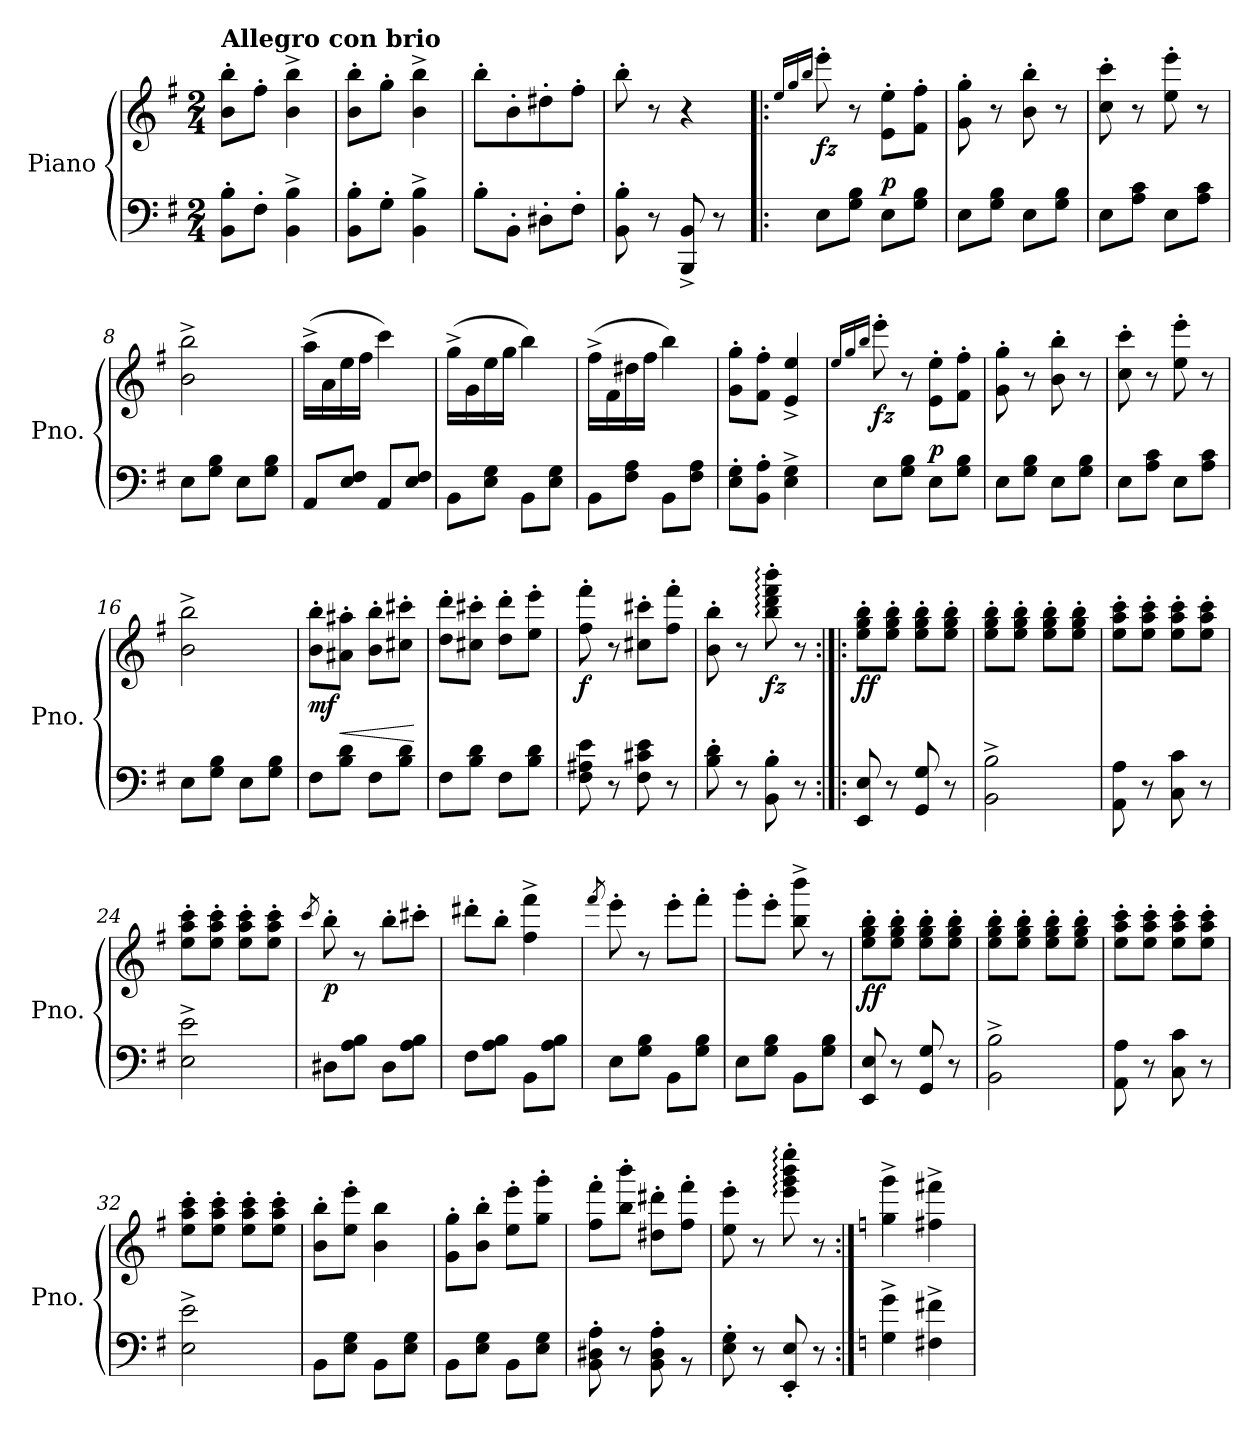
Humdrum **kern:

**kern	**kern	**dynam
*part1	*part1	*part1
*staff2	*staff1	*staff1/2
*I"Piano	*	*
*I'Pno.	*	*
*clefF4	*clefG2	*
*k[f#]	*k[f#]	*
*M2/4	*M2/4	*
=1	=1	=1
!	!LO:TX:a:B:t=Allegro con brio	!
8BB\' 8B\'L	8b\' 8bb\'L	.
8F#'\J	8ff#'\J	.
4BB\^ 4B\^	4b\^ 4bb\^	.
=2	=2	=2
8BB\' 8B\'L	8b\' 8bb\'L	.
8G'\J	8gg'\J	.
4BB\^ 4B\^	4b\^ 4bb\^	.
=3	=3	=3
8B'\L	8bb'\L	.
8BB'\J	8b'\	.
8D#X'\L	8dd#X'\	.
8F#'\J	8ff#'\J	.
=4	=4	=4
8BB\' 8B\'	8bb'\	.
8r	8r	.
8BBB/^ 8BB/^	4r	.
8r	.	.
=5!|:	=5!|:	=5!|:
.	16qee/LL	.
.	16qgg/	.
.	16qbb/JJ	.
!	!	!LO:DY:b
8E\L	8eee'\	fz
8G\ 8B\J	8r	.
!	!	!LO:DY:a=2
8E\L	8e\' 8ee\'L	p
8G\ 8B\J	8f#\' 8ff#\'J	.
=6	=6	=6
8E\L	8g\' 8gg\'	.
8G\ 8B\J	8r	.
8E\L	8b\' 8bb\'	.
8G\ 8B\J	8r	.
=7	=7	=7
8E\L	8cc\' 8ccc\'	.
8A\ 8c\J	8r	.
8E\L	8ee\' 8eee\'	.
8A\ 8c\J	8r	.
=8	=8	=8
8E\L	2b\^ 2bb\^	.
8G\ 8B\J	.	.
8E\L	.	.
8G\ 8B\J	.	.
!!LO:LB:g=z
=9	=9	=9
8AA/L	(>16aa^\LL	.
.	16a\	.
8E/ 8F#/J	16ee\	.
.	16ff#\JJ	.
8AA/L	4ccc\)	.
8E/ 8F#/J	.	.
=10	=10	=10
8BB\L	(>16gg^\LL	.
.	16g\	.
8E\ 8G\J	16ee\	.
.	16gg\JJ	.
8BB\L	4bb\)	.
8E\ 8G\J	.	.
=11	=11	=11
8BB\L	(>16ff#^\LL	.
.	16f#\	.
8F#\ 8A\J	16dd#X\	.
.	16ff#\JJ	.
8BB\L	4bb\)	.
8F#\ 8A\J	.	.
=12	=12	=12
8E\' 8G\'L	8g\' 8gg\'L	.
8BB\' 8A\'J	8f#\' 8ff#\'J	.
4E\^ 4G\^	4e/^ 4ee/^	.
=13	=13	=13
.	16qee/LL	.
.	16qgg/	.
.	16qbb/JJ	.
!	!	!LO:DY:b
8E\L	8eee'\	fz
8G\ 8B\J	8r	.
!	!	!LO:DY:a=2
8E\L	8e\' 8ee\'L	p
8G\ 8B\J	8f#\' 8ff#\'J	.
=14	=14	=14
8E\L	8g\' 8gg\'	.
8G\ 8B\J	8r	.
8E\L	8b\' 8bb\'	.
8G\ 8B\J	8r	.
=15	=15	=15
8E\L	8cc\' 8ccc\'	.
8A\ 8c\J	8r	.
8E\L	8ee\' 8eee\'	.
8A\ 8c\J	8r	.
=16	=16	=16
8E\L	2b\^ 2bb\^	.
8G\ 8B\J	.	.
8E\L	.	.
8G\ 8B\J	.	.
!!LO:LB:g=z
=17	=17	=17
!	!	!LO:DY:b
8F#\L	8b\' 8bb\'L	mf
!	!	!LO:HP:b
8B\ 8d\J	8a#X\' 8aa#X\'J	<
8F#\L	8b\' 8bb\'L	.
8B\ 8d\J	8cc#X\' 8ccc#X\'J	.
.	.	[
=18	=18	=18
8F#\L	8dd\' 8ddd\'L	.
8B\ 8d\J	8cc#X\' 8ccc#X\'J	.
8F#\L	8dd\' 8ddd\'L	.
8B\ 8d\J	8ee\' 8eee\'J	.
=19	=19	=19
!	!	!LO:DY:b
8F#\ 8A#X\ 8e\	8ff#\' 8fff#\'	f
8r	8r	.
8F#\ 8c#X\ 8e\	8cc#X\' 8ccc#X\'L	.
8r	8ff#\' 8fff#\'J	.
=20	=20	=20
8B\' 8d\'	8b\' 8bb\'	.
8r	8r	.
!	!	!LO:DY:b
8BB\' 8B\'	8bb\:' 8ddd\:' 8fff#\:' 8bbb\:'	fz
8r	8r	.
=21:|!|:	=21:|!|:	=21:|!|:
!	!	!LO:DY:b
8EE/ 8E/	8ee\' 8gg\' 8bb\'L	ff
8r	8ee\' 8gg\' 8bb\'J	.
8GG/ 8G/	8ee\' 8gg\' 8bb\'L	.
8r	8ee\' 8gg\' 8bb\'J	.
=22	=22	=22
2BB\^ 2B\^	8ee\' 8gg\' 8bb\'L	.
.	8ee\' 8gg\' 8bb\'J	.
.	8ee\' 8gg\' 8bb\'L	.
.	8ee\' 8gg\' 8bb\'J	.
=23	=23	=23
8AA\ 8A\	8ee\' 8aa\' 8ccc\'L	.
8r	8ee\' 8aa\' 8ccc\'J	.
8C\ 8c\	8ee\' 8aa\' 8ccc\'L	.
8r	8ee\' 8aa\' 8ccc\'J	.
=24	=24	=24
2E\^ 2e\^	8ee\' 8aa\' 8ccc\'L	.
.	8ee\' 8aa\' 8ccc\'J	.
.	8ee\' 8aa\' 8ccc\'L	.
.	8ee\' 8aa\' 8ccc\'J	.
!!LO:LB:g=z
=25	=25	=25
.	8qccc/	.
!	!	!LO:DY:b
8D#X\L	8bb'\	p
8A\ 8B\J	8r	.
8D#\L	8bb'\L	.
8A\ 8B\J	8ccc#X'\J	.
=26	=26	=26
8F#\L	8ddd#X'\L	.
8A\ 8B\J	8bb'\J	.
8BB\L	4ff#\^ 4fff#\^	.
8A\ 8B\J	.	.
=27	=27	=27
.	8qfff#/	.
8E\L	8eee'\	.
8G\ 8B\J	8r	.
8BB\L	8eee'\L	.
8G\ 8B\J	8fff#'\J	.
=28	=28	=28
8E\L	8ggg'\L	.
8G\ 8B\J	8eee'\J	.
8BB\L	8bb\^ 8bbb\^	.
8G\ 8B\J	8r	.
=29	=29	=29
!	!	!LO:DY:b
8EE/ 8E/	8ee\' 8gg\' 8bb\'L	ff
8r	8ee\' 8gg\' 8bb\'J	.
8GG/ 8G/	8ee\' 8gg\' 8bb\'L	.
8r	8ee\' 8gg\' 8bb\'J	.
=30	=30	=30
2BB\^ 2B\^	8ee\' 8gg\' 8bb\'L	.
.	8ee\' 8gg\' 8bb\'J	.
.	8ee\' 8gg\' 8bb\'L	.
.	8ee\' 8gg\' 8bb\'J	.
=31	=31	=31
8AA\ 8A\	8ee\' 8aa\' 8ccc\'L	.
8r	8ee\' 8aa\' 8ccc\'J	.
8C\ 8c\	8ee\' 8aa\' 8ccc\'L	.
8r	8ee\' 8aa\' 8ccc\'J	.
=32	=32	=32
2E\^ 2e\^	8ee\' 8aa\' 8ccc\'L	.
.	8ee\' 8aa\' 8ccc\'J	.
.	8ee\' 8aa\' 8ccc\'L	.
.	8ee\' 8aa\' 8ccc\'J	.
=33	=33	=33
8BB\L	8b\' 8bb\'L	.
8E\ 8G\J	8ee\' 8eee\'J	.
8BB\L	4b\ 4bb\	.
8E\ 8G\J	.	.
!!LO:LB:g=z
=34	=34	=34
8BB\L	8g\' 8gg\'L	.
8E\ 8G\J	8b\' 8bb\'J	.
8BB\L	8ee\' 8eee\'L	.
8E\ 8G\J	8gg\' 8ggg\'J	.
=35	=35	=35
8BB\' 8D#X\' 8A\'	8ff#\' 8fff#\'L	.
8r	8bb\' 8bbb\'J	.
8BB\' 8D#\' 8A\'	8dd#X\' 8ddd#X\'L	.
8rBB	8ff#\' 8fff#\'J	.
=36	=36	=36
8E\' 8G\'	8ee\' 8eee\'	.
8r	8r	.
8EE/' 8E/'	8eee\:' 8ggg\:' 8bbb\:' 8eeee\:'	.
8r	8r	.
=37:|!	=37:|!	=37:|!
*k[]	*k[]	*
4G\^ 4g\^	4gg\^ 4ggg\^	.
4F#X\^ 4f#X\^	4ff#X\^ 4fff#X\^	.
=	=	=
*-	*-	*-
